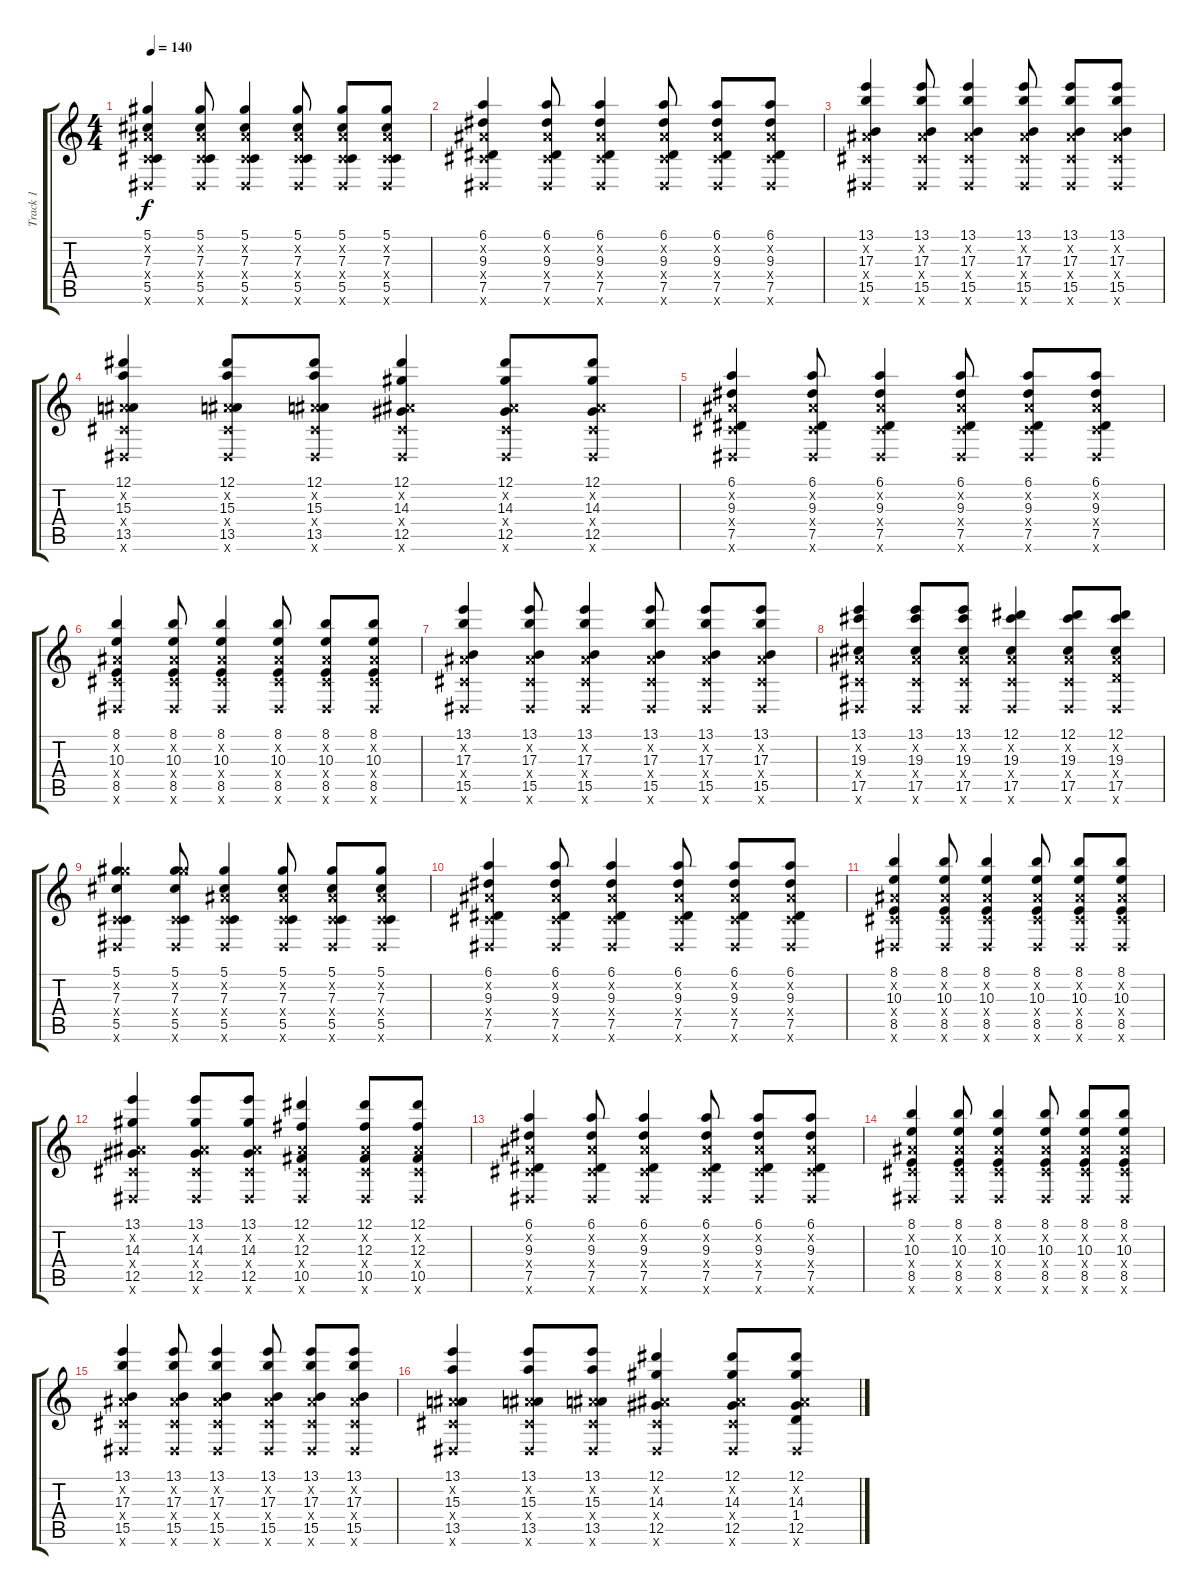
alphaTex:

\track ("Track 1" "Track 1") {instrument overdrivenguitar}
\staff {score tabs}
\tuning (Eb4 Bb3 Gb3 Db3 Ab2 Eb2) {hide}
\ts (4 4)
\tempo 140
\clef g2
\ks c
(5.1 0.2{x} 7.3 0.4{x} 5.5 0.6{x}).4{dy f} (5.1 0.2{x} 7.3 0.4{x} 5.5 0.6{x}).8 (5.1 0.2{x} 7.3 0.4{x} 5.5 0.6{x}).4 (5.1 0.2{x} 7.3 0.4{x} 5.5 0.6{x}).8 (5.1 0.2{x} 7.3 0.4{x} 5.5 0.6{x}).8 (5.1 0.2{x} 7.3 0.4{x} 5.5 0.6{x}).8 |
(6.1 0.2{x} 9.3 0.4{x} 7.5 0.6{x}).4 (6.1 0.2{x} 9.3 0.4{x} 7.5 0.6{x}).8 (6.1 0.2{x} 9.3 0.4{x} 7.5 0.6{x}).4 (6.1 0.2{x} 9.3 0.4{x} 7.5 0.6{x}).8 (6.1 0.2{x} 9.3 0.4{x} 7.5 0.6{x}).8 (6.1 0.2{x} 9.3 0.4{x} 7.5 0.6{x}).8 |
(13.1 0.2{x} 17.3 0.4{x} 15.5 0.6{x}).4 (13.1 0.2{x} 17.3 0.4{x} 15.5 0.6{x}).8 (13.1 0.2{x} 17.3 0.4{x} 15.5 0.6{x}).4 (13.1 0.2{x} 17.3 0.4{x} 15.5 0.6{x}).8 (13.1 0.2{x} 17.3 0.4{x} 15.5 0.6{x}).8 (13.1 0.2{x} 17.3 0.4{x} 15.5 0.6{x}).8 |
(12.1 0.2{x} 15.3 0.4{x} 13.5 0.6{x}).4 (12.1 0.2{x} 15.3 0.4{x} 13.5 0.6{x}).8 (12.1 0.2{x} 15.3 0.4{x} 13.5 0.6{x}).8 (12.1 0.2{x} 14.3 0.4{x} 12.5 0.6{x}).4 (12.1 0.2{x} 14.3 0.4{x} 12.5 0.6{x}).8 (12.1 0.2{x} 14.3 0.4{x} 12.5 0.6{x}).8 |
(6.1 0.2{x} 9.3 0.4{x} 7.5 0.6{x}).4 (6.1 0.2{x} 9.3 0.4{x} 7.5 0.6{x}).8 (6.1 0.2{x} 9.3 0.4{x} 7.5 0.6{x}).4 (6.1 0.2{x} 9.3 0.4{x} 7.5 0.6{x}).8 (6.1 0.2{x} 9.3 0.4{x} 7.5 0.6{x}).8 (6.1 0.2{x} 9.3 0.4{x} 7.5 0.6{x}).8 |
(8.1 0.2{x} 10.3 0.4{x} 8.5 0.6{x}).4 (8.1 0.2{x} 10.3 0.4{x} 8.5 0.6{x}).8 (8.1 0.2{x} 10.3 0.4{x} 8.5 0.6{x}).4 (8.1 0.2{x} 10.3 0.4{x} 8.5 0.6{x}).8 (8.1 0.2{x} 10.3 0.4{x} 8.5 0.6{x}).8 (8.1 0.2{x} 10.3 0.4{x} 8.5 0.6{x}).8 |
(13.1 0.2{x} 17.3 0.4{x} 15.5 0.6{x}).4 (13.1 0.2{x} 17.3 0.4{x} 15.5 0.6{x}).8 (13.1 0.2{x} 17.3 0.4{x} 15.5 0.6{x}).4 (13.1 0.2{x} 17.3 0.4{x} 15.5 0.6{x}).8 (13.1 0.2{x} 17.3 0.4{x} 15.5 0.6{x}).8 (13.1 0.2{x} 17.3 0.4{x} 15.5 0.6{x}).8 |
(13.1 0.2{x} 19.3 0.4{x} 17.5 0.6{x}).4 (13.1 0.2{x} 19.3 0.4{x} 17.5 0.6{x}).8 (13.1 0.2{x} 19.3 0.4{x} 17.5 0.6{x}).8 (12.1 0.2{x} 19.3 0.4{x} 17.5 0.6{x}).4 (12.1 0.2{x} 19.3 0.4{x} 17.5 0.6{x}).8 (12.1 0.2{x} 19.3 1.4{x} 17.5 0.6{x}).8 |
(5.1 10.2{x} 7.3 0.4{x} 5.5 0.6{x}).4 (5.1 10.2{x} 7.3 0.4{x} 5.5 0.6{x}).8 (5.1 0.2{x} 7.3 0.4{x} 5.5 0.6{x}).4 (5.1 0.2{x} 7.3 0.4{x} 5.5 0.6{x}).8 (5.1 0.2{x} 7.3 0.4{x} 5.5 0.6{x}).8 (5.1 0.2{x} 7.3 0.4{x} 5.5 0.6{x}).8 |
(6.1 0.2{x} 9.3 0.4{x} 7.5 0.6{x}).4 (6.1 0.2{x} 9.3 0.4{x} 7.5 0.6{x}).8 (6.1 0.2{x} 9.3 0.4{x} 7.5 0.6{x}).4 (6.1 0.2{x} 9.3 0.4{x} 7.5 0.6{x}).8 (6.1 0.2{x} 9.3 0.4{x} 7.5 0.6{x}).8 (6.1 0.2{x} 9.3 0.4{x} 7.5 0.6{x}).8 |
(8.1 0.2{x} 10.3 0.4{x} 8.5 0.6{x}).4 (8.1 0.2{x} 10.3 0.4{x} 8.5 0.6{x}).8 (8.1 0.2{x} 10.3 0.4{x} 8.5 0.6{x}).4 (8.1 0.2{x} 10.3 0.4{x} 8.5 0.6{x}).8 (8.1 0.2{x} 10.3 0.4{x} 8.5 0.6{x}).8 (8.1 0.2{x} 10.3 0.4{x} 8.5 0.6{x}).8 |
(13.1 0.2{x} 14.3 0.4{x} 12.5 0.6{x}).4 (13.1 0.2{x} 14.3 0.4{x} 12.5 0.6{x}).8 (13.1 0.2{x} 14.3 0.4{x} 12.5 0.6{x}).8 (12.1 0.2{x} 12.3 0.4{x} 10.5 0.6{x}).4 (12.1 0.2{x} 12.3 0.4{x} 10.5 0.6{x}).8 (12.1 0.2{x} 12.3 0.4{x} 10.5 0.6{x}).8 |
(6.1 0.2{x} 9.3 0.4{x} 7.5 0.6{x}).4 (6.1 0.2{x} 9.3 0.4{x} 7.5 0.6{x}).8 (6.1 0.2{x} 9.3 0.4{x} 7.5 0.6{x}).4 (6.1 0.2{x} 9.3 0.4{x} 7.5 0.6{x}).8 (6.1 0.2{x} 9.3 0.4{x} 7.5 0.6{x}).8 (6.1 0.2{x} 9.3 0.4{x} 7.5 0.6{x}).8 |
(8.1 0.2{x} 10.3 0.4{x} 8.5 0.6{x}).4 (8.1 0.2{x} 10.3 0.4{x} 8.5 0.6{x}).8 (8.1 0.2{x} 10.3 0.4{x} 8.5 0.6{x}).4 (8.1 0.2{x} 10.3 0.4{x} 8.5 0.6{x}).8 (8.1 0.2{x} 10.3 0.4{x} 8.5 0.6{x}).8 (8.1 0.2{x} 10.3 0.4{x} 8.5 0.6{x}).8 |
(13.1 0.2{x} 17.3 0.4{x} 15.5 0.6{x}).4 (13.1 0.2{x} 17.3 0.4{x} 15.5 0.6{x}).8 (13.1 0.2{x} 17.3 0.4{x} 15.5 0.6{x}).4 (13.1 0.2{x} 17.3 0.4{x} 15.5 0.6{x}).8 (13.1 0.2{x} 17.3 0.4{x} 15.5 0.6{x}).8 (13.1 0.2{x} 17.3 0.4{x} 15.5 0.6{x}).8 |
(13.1 0.2{x} 15.3 0.4{x} 13.5 0.6{x}).4 (13.1 0.2{x} 15.3 0.4{x} 13.5 0.6{x}).8 (13.1 0.2{x} 15.3 0.4{x} 13.5 0.6{x}).8 (12.1 0.2{x} 14.3 0.4{x} 12.5 0.6{x}).4 (12.1 0.2{x} 14.3 0.4{x} 12.5 0.6{x}).8 (12.1 0.2{x} 14.3 1.4 12.5 0.6{x}).8
